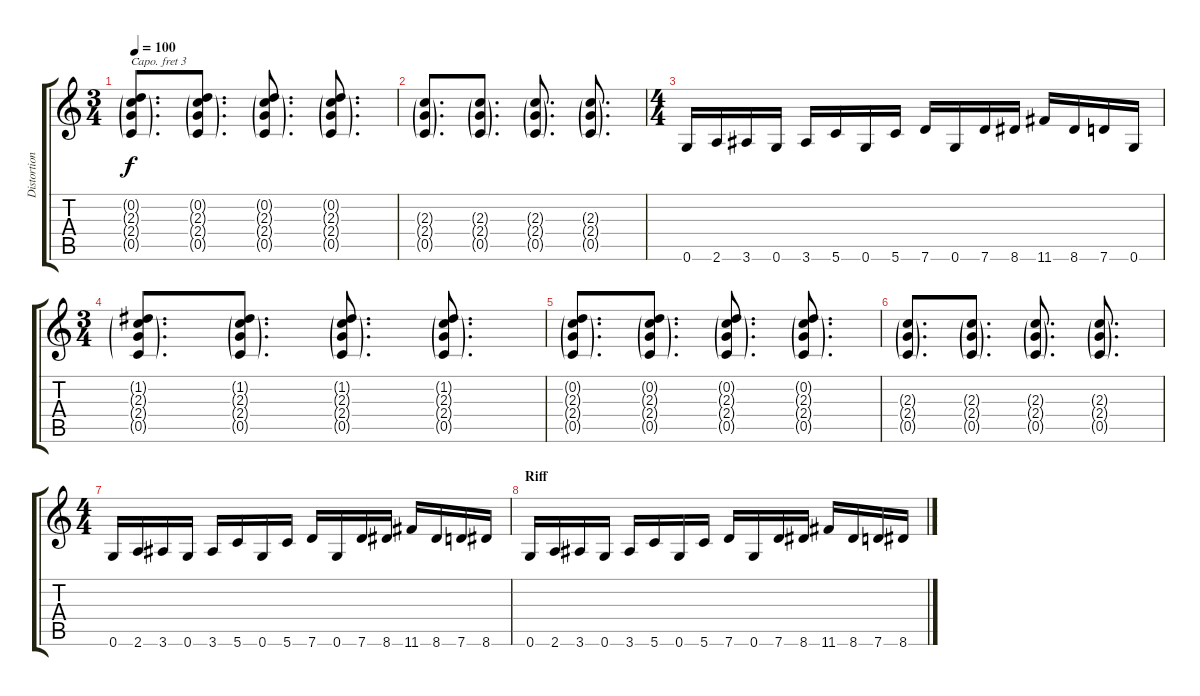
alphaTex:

\track ("Distortion Guitar Right" "Distortion") {instrument distortionguitar}
\staff {score tabs}
\capo 3
\tuning (E4 B3 G3 D3 A2 E2) {hide}
\ts (3 4)
\tempo 100
\clef g2
\ks c
(0.2{g} 2.3{g} 2.4{g} 0.5{g}).8{d dy f} (0.2{g} 2.3{g} 2.4{g} 0.5{g}).8{d} (0.2{g} 2.3{g} 2.4{g} 0.5{g}).8{d} (0.2{g} 2.3{g} 2.4{g} 0.5{g}).8{d} |
(2.3{g} 2.4{g} 0.5{g}).8{d} (2.3{g} 2.4{g} 0.5{g}).8{d} (2.3{g} 2.4{g} 0.5{g}).8{d} (2.3{g} 2.4{g} 0.5{g}).8{d} |
\ts (4 4)
0.6.16 2.6.16 3.6.16 0.6.16 3.6.16 5.6.16 0.6.16 5.6.16 7.6.16 0.6.16 7.6.16 8.6.16 11.6.16 8.6.16 7.6.16 0.6.16 |
\ts (3 4)
(1.2{g} 2.3{g} 2.4{g} 0.5{g}).8{d} (1.2{g} 2.3{g} 2.4{g} 0.5{g}).8{d} (1.2{g} 2.3{g} 2.4{g} 0.5{g}).8{d} (1.2{g} 2.3{g} 2.4{g} 0.5{g}).8{d} |
(0.2{g} 2.3{g} 2.4{g} 0.5{g}).8{d} (0.2{g} 2.3{g} 2.4{g} 0.5{g}).8{d} (0.2{g} 2.3{g} 2.4{g} 0.5{g}).8{d} (0.2{g} 2.3{g} 2.4{g} 0.5{g}).8{d} |
(2.3{g} 2.4{g} 0.5{g}).8{d} (2.3{g} 2.4{g} 0.5{g}).8{d} (2.3{g} 2.4{g} 0.5{g}).8{d} (2.3{g} 2.4{g} 0.5{g}).8{d} |
\ts (4 4)
0.6.16 2.6.16 3.6.16 0.6.16 3.6.16 5.6.16 0.6.16 5.6.16 7.6.16 0.6.16 7.6.16 8.6.16 11.6.16 8.6.16 7.6.16 8.6.16 |
\section ("" "Riff")
0.6.16 2.6.16 3.6.16 0.6.16 3.6.16 5.6.16 0.6.16 5.6.16 7.6.16 0.6.16 7.6.16 8.6.16 11.6.16 8.6.16 7.6.16 8.6.16
